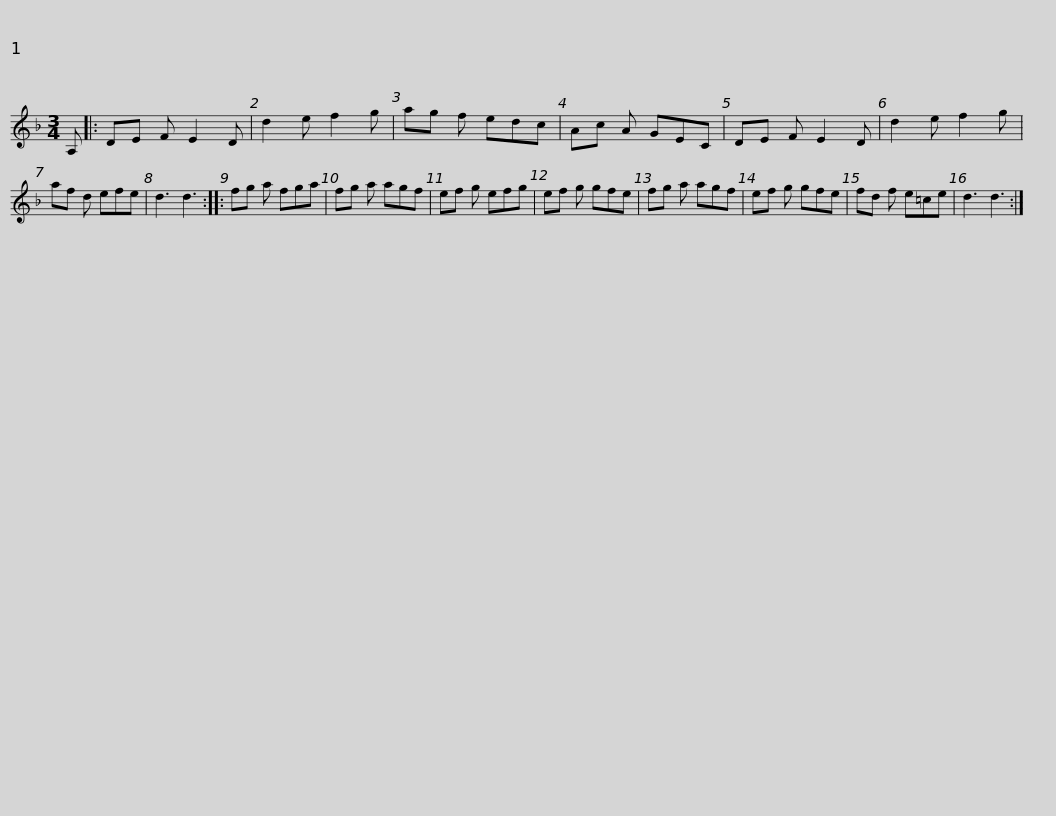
X:1
L:1/8
M:3/4
I:linebreak $
K:Dmin
V:1 treble
V:1
 A, |: DE F E2 D | d2 e f2 g | ag f edc | Ac A GEC | %5
 DE F E2 D | d2 e f2 g | af d efe |$ d3 d3 :: fg a fga | %10
 fg a agf | ef g efg | ef g gfe | fg a agf | ef g gfe |$ %15
 fd f e=ce | d3 d3 :| %17
